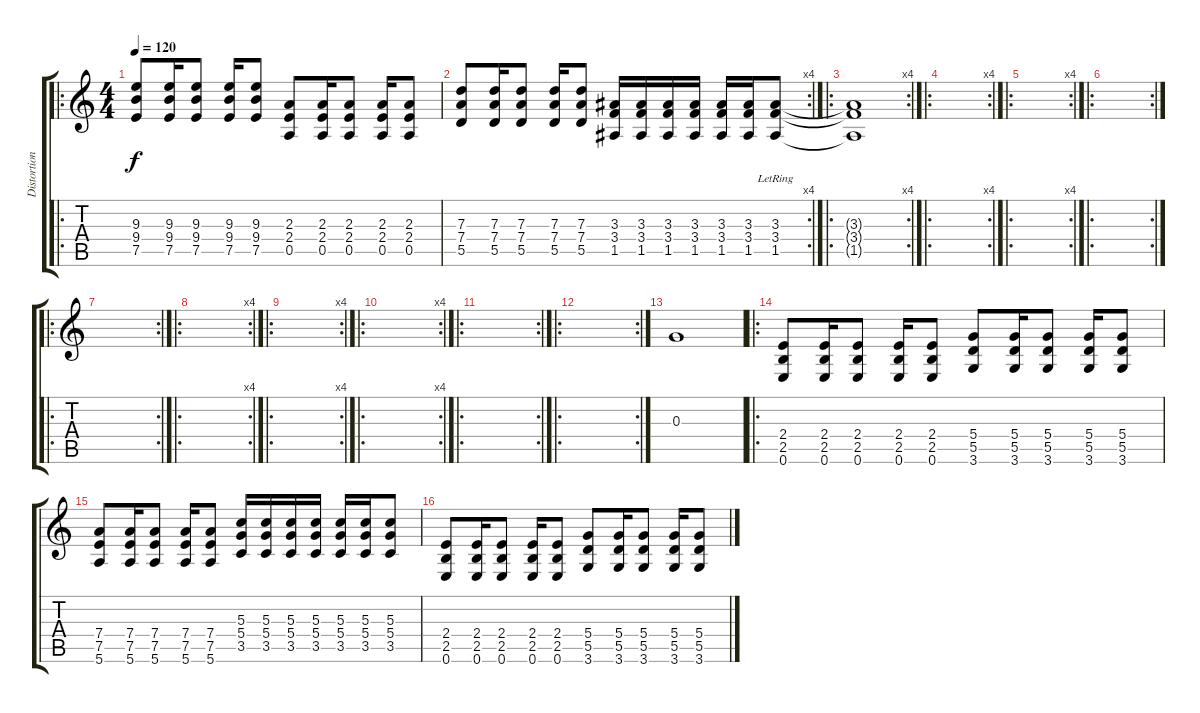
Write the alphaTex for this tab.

\track ("Distortion Electric Guitar" "Distortion") {instrument distortionguitar}
\staff {score tabs}
\tuning (E4 B3 G3 D3 A2 E2) {hide}
\ro
\ts (4 4)
\tempo 120
\clef g2
\ks c
(9.3 9.4 7.5).8{dy f instrument distortionguitar} (9.3 9.4 7.5).16 (9.3 9.4 7.5).8 (9.3 9.4 7.5).16 (9.3 9.4 7.5).8 (2.3 2.4 0.5).8 (2.3 2.4 0.5).16 (2.3 2.4 0.5).8 (2.3 2.4 0.5).16 (2.3 2.4 0.5).8 |
\rc 4
(7.3 7.4 5.5).8 (7.3 7.4 5.5).16 (7.3 7.4 5.5).8 (7.3 7.4 5.5).16 (7.3 7.4 5.5).8 (3.3 3.4 1.5).16 (3.3 3.4 1.5).16 (3.3 3.4 1.5).16 (3.3 3.4 1.5).16 (3.3 3.4 1.5).16 (3.3 3.4 1.5).16 (3.3{lr} 3.4{lr} 1.5).8 |
\ro
\rc 4
(3.3{t} 3.4{t} 1.5{t}).1 |
\ro
\rc 4
|
\ro
\rc 4
|
\ro
\rc 2
|
\ro
\rc 2
|
\ro
\rc 4
|
\ro
\rc 4
|
\ro
\rc 4
|
\ro
\rc 2
|
\ro
\rc 2
|
0.3.1 |
\ro
(2.4 2.5 0.6).8 (2.4 2.5 0.6).16 (2.4 2.5 0.6).8 (2.4 2.5 0.6).16 (2.4 2.5 0.6).8 (5.4 5.5 3.6).8 (5.4 5.5 3.6).16 (5.4 5.5 3.6).8 (5.4 5.5 3.6).16 (5.4 5.5 3.6).8 |
(7.4 7.5 5.6).8 (7.4 7.5 5.6).16 (7.4 7.5 5.6).8 (7.4 7.5 5.6).16 (7.4 7.5 5.6).8 (5.3 5.4 3.5).16 (5.3 5.4 3.5).16 (5.3 5.4 3.5).16 (5.3 5.4 3.5).16 (5.3 5.4 3.5).16 (5.3 5.4 3.5).16 (5.3 5.4 3.5).8 |
(2.4 2.5 0.6).8 (2.4 2.5 0.6).16 (2.4 2.5 0.6).8 (2.4 2.5 0.6).16 (2.4 2.5 0.6).8 (5.4 5.5 3.6).8 (5.4 5.5 3.6).16 (5.4 5.5 3.6).8 (5.4 5.5 3.6).16 (5.4 5.5 3.6).8
